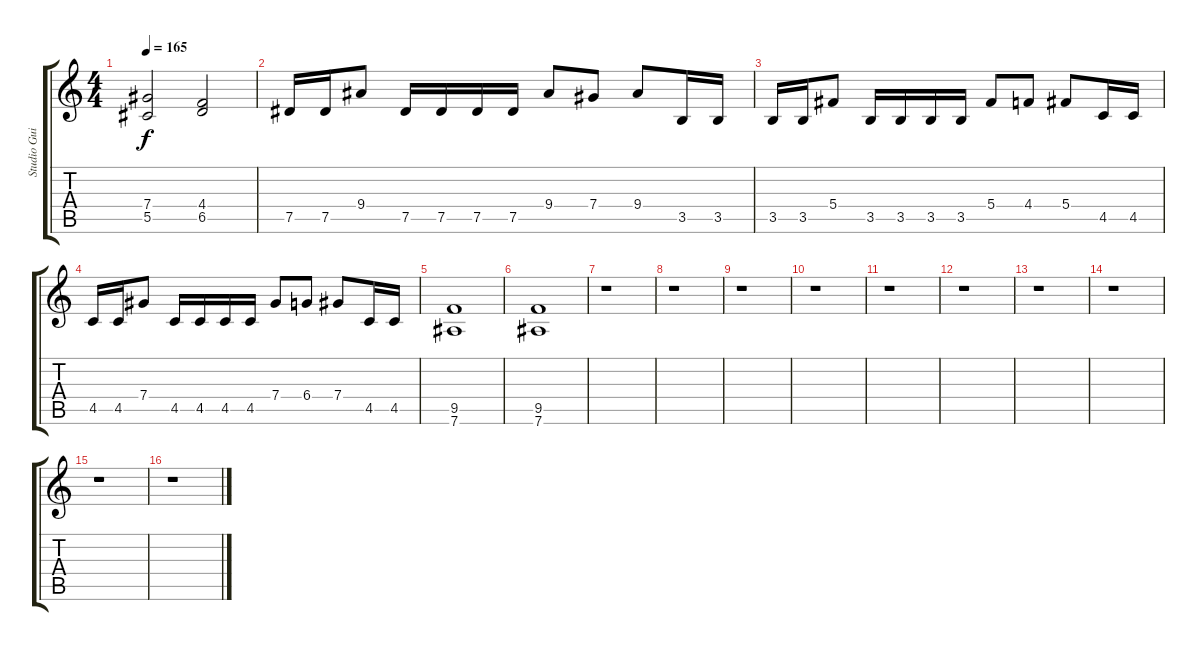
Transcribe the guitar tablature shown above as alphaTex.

\track ("Studio Guitar" "Studio Gui") {instrument distortionguitar}
\staff {score tabs}
\tuning (Eb4 Bb3 Gb3 Db3 Ab2 Eb2) {hide}
\ts (4 4)
\tempo 165
\clef g2
\ks c
(7.4 5.5).2{dy f} (4.4 6.5).2 |
7.5.16 7.5.16 9.4.8 7.5.16 7.5.16 7.5.16 7.5.16 9.4.8 7.4.8 9.4.8 3.5.16 3.5.16 |
3.5.16 3.5.16 5.4.8 3.5.16 3.5.16 3.5.16 3.5.16 5.4.8 4.4.8 5.4.8 4.5.16 4.5.16 |
4.5.16 4.5.16 7.4.8 4.5.16 4.5.16 4.5.16 4.5.16 7.4.8 6.4.8 7.4.8 4.5.16 4.5.16 |
(9.5 7.6).1 |
(9.5 7.6).1 |
r.1 |
r.1 |
r.1 |
r.1 |
r.1 |
r.1 |
r.1 |
r.1 |
r.1 |
r.1
